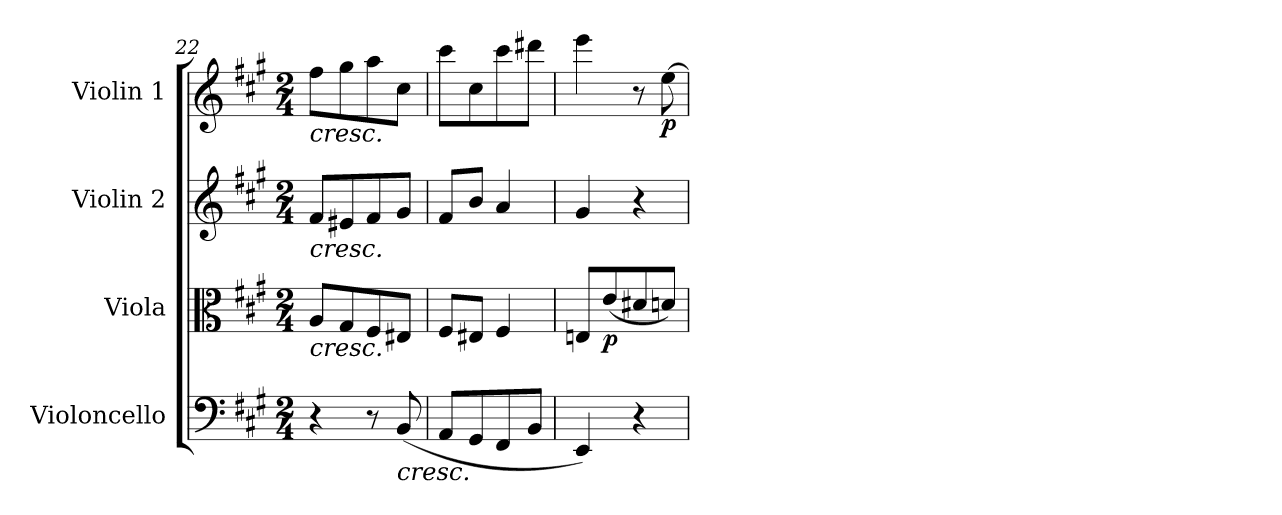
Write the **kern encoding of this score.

**kern	**kern	**dynam	**kern	**kern	**dynam
*part4	*part3	*part3	*part2	*part1	*part1
*staff4	*staff3	*staff3	*staff2	*staff1	*staff1
*I"Violoncello	*I"Viola	*	*I"Violin 2	*I"Violin 1	*
*I'Vc	*I'Vla	*	*I'Vln	*I'Vln	*
*clefF4	*clefC3	*	*clefG2	*clefG2	*
*k[f#c#g#]	*k[f#c#g#]	*	*k[f#c#g#]	*k[f#c#g#]	*
*M2/4	*M2/4	*	*M2/4	*M2/4	*
=22	=22	=22	=22	=22	=22
!	!	!	!	!LO:TX:b:i:t=cresc.	!
!	!	!	!LO:TX:b:i:t=cresc.	!	!
!	!LO:TX:b:i:t=cresc.	!	!	!	!
4r	8A/L	.	8f#/L	8ff#\L	.
.	8G#/	.	8e#X/	8gg#\	.
8r	8F#/	.	8f#/	8aa\	.
!LO:TX:b:i:t=cresc.	!	!	!	!	!
(8BB/	8E#X/J	.	8g#/J	8cc#\J	.
=23	=23	=23	=23	=23	=23
8AA/L	8F#/L	.	8f#/L	8ccc#\L	.
8GG#/	8E#X/J	.	8b/J	8cc#\	.
8FF#/	4F#/	.	4a/	8ccc#\	.
8BB/J	.	.	.	8ddd#X\J	.
=24	=24	=24	=24	=24	=24
4EE/)	8En/L	.	4g#/	4eee\	.
!	!	!LO:DY:b	!	!	!
.	(8e/	p	.	.	.
4r	8d#X/	.	4r	8r	.
!	!	!	!	!	!LO:DY:b
.	8dn/J)	.	.	[8ee\	p
=	=	=	=	=	=
*-	*-	*-	*-	*-	*-
